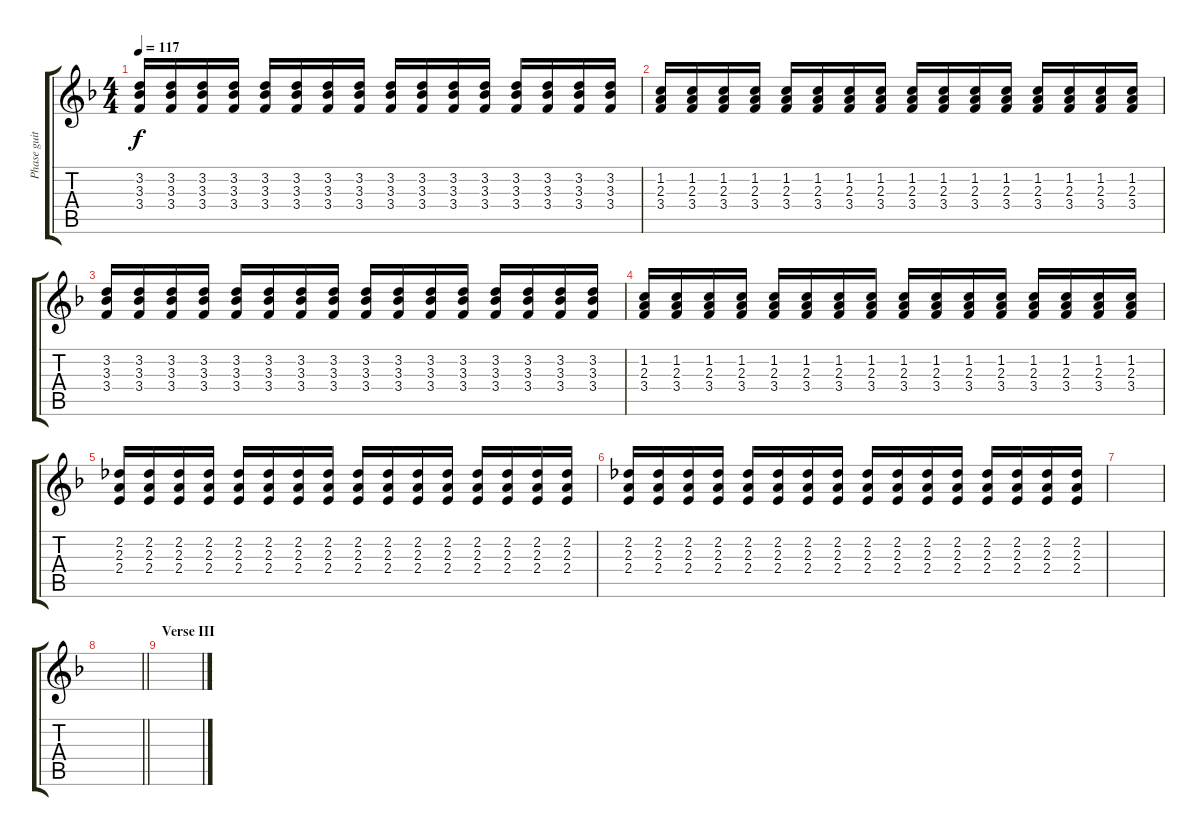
\track ("Phase guitar" "Phase guit") {instrument electricguitarclean}
\staff {score tabs}
\tuning (E4 B3 G3 D3 A2 E2) {hide}
\ts (4 4)
\tempo 117
\clef g2
\ks f
(3.2 3.3 3.4).16{dy f} (3.2 3.3 3.4).16 (3.2 3.3 3.4).16 (3.2 3.3 3.4).16 (3.2 3.3 3.4).16 (3.2 3.3 3.4).16 (3.2 3.3 3.4).16 (3.2 3.3 3.4).16 (3.2 3.3 3.4).16 (3.2 3.3 3.4).16 (3.2 3.3 3.4).16 (3.2 3.3 3.4).16 (3.2 3.3 3.4).16 (3.2 3.3 3.4).16 (3.2 3.3 3.4).16 (3.2 3.3 3.4).16 |
(1.2 2.3 3.4).16 (1.2 2.3 3.4).16 (1.2 2.3 3.4).16 (1.2 2.3 3.4).16 (1.2 2.3 3.4).16 (1.2 2.3 3.4).16 (1.2 2.3 3.4).16 (1.2 2.3 3.4).16 (1.2 2.3 3.4).16 (1.2 2.3 3.4).16 (1.2 2.3 3.4).16 (1.2 2.3 3.4).16 (1.2 2.3 3.4).16 (1.2 2.3 3.4).16 (1.2 2.3 3.4).16 (1.2 2.3 3.4).16 |
(3.2 3.3 3.4).16 (3.2 3.3 3.4).16 (3.2 3.3 3.4).16 (3.2 3.3 3.4).16 (3.2 3.3 3.4).16 (3.2 3.3 3.4).16 (3.2 3.3 3.4).16 (3.2 3.3 3.4).16 (3.2 3.3 3.4).16 (3.2 3.3 3.4).16 (3.2 3.3 3.4).16 (3.2 3.3 3.4).16 (3.2 3.3 3.4).16 (3.2 3.3 3.4).16 (3.2 3.3 3.4).16 (3.2 3.3 3.4).16 |
(1.2 2.3 3.4).16 (1.2 2.3 3.4).16 (1.2 2.3 3.4).16 (1.2 2.3 3.4).16 (1.2 2.3 3.4).16 (1.2 2.3 3.4).16 (1.2 2.3 3.4).16 (1.2 2.3 3.4).16 (1.2 2.3 3.4).16 (1.2 2.3 3.4).16 (1.2 2.3 3.4).16 (1.2 2.3 3.4).16 (1.2 2.3 3.4).16 (1.2 2.3 3.4).16 (1.2 2.3 3.4).16 (1.2 2.3 3.4).16 |
(2.2 2.3 2.4).16 (2.2 2.3 2.4).16 (2.2 2.3 2.4).16 (2.2 2.3 2.4).16 (2.2 2.3 2.4).16 (2.2 2.3 2.4).16 (2.2 2.3 2.4).16 (2.2 2.3 2.4).16 (2.2 2.3 2.4).16 (2.2 2.3 2.4).16 (2.2 2.3 2.4).16 (2.2 2.3 2.4).16 (2.2 2.3 2.4).16 (2.2 2.3 2.4).16 (2.2 2.3 2.4).16 (2.2 2.3 2.4).16 |
(2.2 2.3 2.4).16 (2.2 2.3 2.4).16 (2.2 2.3 2.4).16 (2.2 2.3 2.4).16 (2.2 2.3 2.4).16 (2.2 2.3 2.4).16 (2.2 2.3 2.4).16 (2.2 2.3 2.4).16 (2.2 2.3 2.4).16 (2.2 2.3 2.4).16 (2.2 2.3 2.4).16 (2.2 2.3 2.4).16 (2.2 2.3 2.4).16 (2.2 2.3 2.4).16 (2.2 2.3 2.4).16 (2.2 2.3 2.4).16 |
|
\barLineRight lightlight
|
\section ("" "Verse III")
